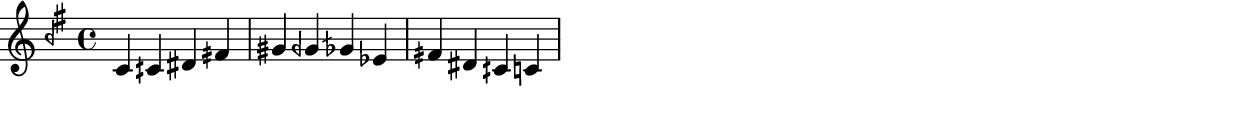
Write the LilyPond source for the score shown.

%% Generated by lilypond-book
%% Options: [exampleindent=10.16\mm,indent=0\mm,line-width=160\mm,paper-height=845.047\pt,paper-width=597.508\pt,papersize='(cons (* 597.508 pt) (* 845.047 pt)),quote]
\include "lilypond-book-preamble.ly"


% ****************************************************************
% Start cut-&-pastable-section
% ****************************************************************

#(ly:set-option 'eps-box-padding 3.000000)



\paper {
  #(set-paper-size '(cons (* 597.508 pt) (* 845.047 pt)))
  indent = 0\mm
  line-width = 160\mm
  % offset the left padding, also add 1mm as lilypond creates cropped
  % images with a little space on the right
  line-width = #(- line-width (* mm  3.000000) (* mm 1))
  line-width = 160\mm - 2.0 * 10.16\mm
  % offset the left padding, also add 1mm as lilypond creates cropped
  % images with a little space on the right
  line-width = #(- line-width (* mm  3.000000) (* mm 1))
}

\layout {
  
}




% ****************************************************************
% ly snippet:
% ****************************************************************
\sourcefilename "snippets/makam-example.ly"
\sourcefileline 0
%% DO NOT EDIT this file manually; it was automatically
%% generated from the LilyPond Wiki
%% (https://wiki.lilypond.community).
%%
%% Make any changes in the Wiki itself, or in
%% `Documentation/snippets/new/`, then run
%% `scripts/auxiliar/makelsr.pl`.
%%
%% This file is in the public domain.

\version "2.24.0"

\header {
%% Translation of GIT committish: 0cc270b871321ae5aa8622cea8d8262aafd16641
  texidocja = "
マカームはトルコ発祥の旋法で、1/9 音の微分音を使用します。ピッチの名前や@c
調号についての詳細は、初期化ファイル @samp{ly/makam.ly} を参照してください。
"
  doctitleja = "マカームの例"

%% Translation of GIT committish: 2f3474d9af596d677ed5b7ce720ae4d0954a6b51
  texidocit = "
Makam è un tipo di melodia proveniente dalla Turchia che usa alterazioni
microtonali di 1/9. Consultare il file di inizializzazione @samp{ly/makam.ly}
per vedere come sono definiti i nomi delle altezze e le alterazioni.
"
  doctitleit = "Esempio di makam"

%% Translation of GIT committish: 41a008e75e2fe29536406cdf0d71c32a4606f2b8
  texidocfr = "
Le « makam » est une forme de mélodie turque qui utilise des altérations
d'un neuvième de ton.

Consultez le fichier d'initialisation @file{ly/makam.ly} pour plus de
détails sur les hauteurs et altérations utilisées (voir le chapitre
5.7.4 - Autres sources d'information du manuel d'initiation pour le
localiser).
"

  doctitlefr = "Exemple de musique « Makam »"

%% Translation of GIT committish: b35da384a3367d8ee49a28f697c0ae8fb88b2e1e
  texidoces = "
El «Makam» es un tipo de melodía de Turquía que utiliza
alteraciones microtonales de 1/9 de tono.

Consulte el archivo de inicio @file{makam.ly} (véase el 'Manual de
aprendizaje @version{}, 4.6.3 Otras fuentes de información' para
averiguar la situación de este archivo) para ver detalles de los
nombres de las notas y las alteraciones.
"
  doctitlees = "Ejemplo de @emph{makam}"

%% Translation of GIT committish: 0a868be38a775ecb1ef935b079000cebbc64de40
  texidocde = "
Makam ist eine türkische Melodie, in der 1/9-Tonabstände
eingesetzt werden.  Sehen Sie sich die Initialisierungsdatei
@file{makam.ly} für weiter Information zu Tonhöhenbezeichnungen
und Alterationen an (siehe
Handbuch zum Lernen @version{}, 4.6.3 Weitere Information zu
Hinweisen, wo diese Datei gespeichert ist)."

  doctitlede = "Makam-Beispiel"

%% Translation of GIT committish: 8ffecf6be17c6ec2ff87cf31873121a8cce29b09
  texidocca = "
El «Makam» és un tipus de melodia de Turquia que utilitza
alteracions microtonals de 1/9 de to.  Consulteu el fitxer d'inici
@file{makam.ly} (vegeu el «Manual d'aprenentatge @version{},
4.6.3 Altres forms d'informació» per esbrinar la situació
d'aquest fitxer) per veure detalls dels noms de les notes i les
alteracions.

"
  doctitleca = "Exemple de «Makam»"

  categories = "Pitches, Version-specific, World music"

  texidoc = "
Makam is a type of melody from Turkey using 1/9-tone microtonal
alterations.

Consult the initialization file @code{ly/makam.ly} for details of pitch
names and alterations.
"

  doctitle = "Makam example"
} % begin verbatim


\include "makam.ly"

\relative c' {
  \set Staff.keyAlterations = #`((6 . ,(- KOMA)) (3 . ,BAKIYE))
  c4 cc db fk
  gbm4 gfc gfb efk
  fk4 db cc c
}



% ****************************************************************
% end ly snippet
% ****************************************************************
